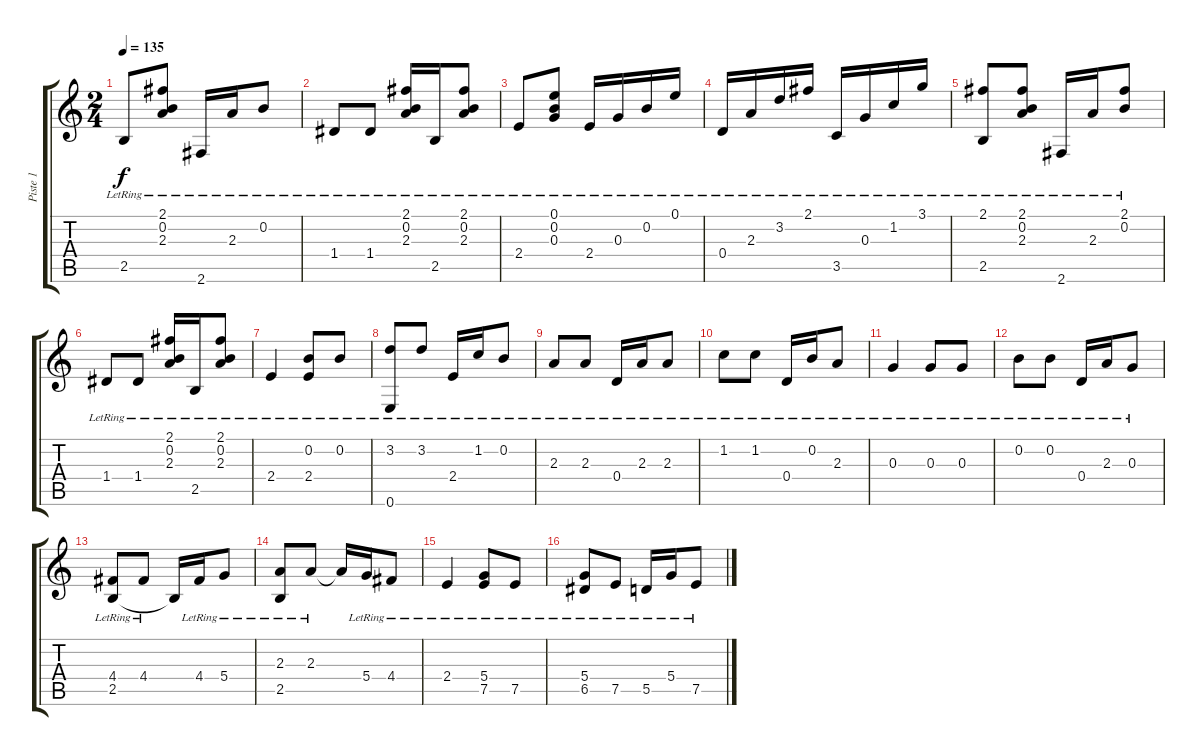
\track ("Piste 1" "Piste 1") {instrument acousticguitarnylon}
\staff {score tabs}
\tuning (E4 B3 G3 D3 A2 E2) {hide}
\ts (2 4)
\tempo 135
\clef g2
\ks c
2.5{lr}.8{dy f} (2.1{lr} 0.2{lr} 2.3{lr}).8 2.6{lr}.16 2.3{lr}.16 0.2{lr}.8 |
1.4{lr}.8 1.4{lr}.8 (2.1{lr} 0.2{lr} 2.3{lr}).16 2.5{lr}.16 (2.1{lr} 0.2{lr} 2.3{lr}).8 |
2.4{lr}.8 (0.1{lr} 0.2{lr} 0.3{lr}).8 2.4{lr}.16 0.3{lr}.16 0.2{lr}.16 0.1{lr}.16 |
0.4{lr}.16 2.3{lr}.16 3.2{lr}.16 2.1{lr}.16 3.5{lr}.16 0.3{lr}.16 1.2{lr}.16 3.1{lr}.16 |
(2.1{lr} 2.5{lr}).8 (2.1{lr} 0.2{lr} 2.3{lr}).8 2.6{lr}.16 2.3{lr}.16 (2.1{lr} 0.2{lr}).8 |
1.4{lr}.8 1.4{lr}.8 (2.1{lr} 0.2{lr} 2.3{lr}).16 2.5{lr}.16 (2.1{lr} 0.2{lr} 2.3{lr}).8 |
2.4{lr}.4 (0.2{lr} 2.4{lr}).8 0.2{lr}.8 |
(3.2{lr} 0.6{lr}).8 3.2{lr}.8 2.4{lr}.16 1.2{lr}.16 0.2{lr}.8 |
2.3{lr}.8 2.3{lr}.8 0.4{lr}.16 2.3{lr}.16 2.3{lr}.8 |
1.2{lr}.8 1.2{lr}.8 0.4{lr}.16 0.2{lr}.16 2.3{lr}.8 |
0.3{lr}.4 0.3{lr}.8 0.3{lr}.8 |
0.2{lr}.8 0.2{lr}.8 0.4{lr}.16 2.3{lr}.16 0.3{lr}.8 |
(4.4{lr} 2.5{lr}).8 4.4{lr}.8 2.5{t}.16 4.4{lr}.16 5.4{lr}.8 |
(2.3{lr} 2.5{lr}).8 2.3{lr}.8 2.3{t}.16 5.4{lr}.16 4.4{lr}.8 |
2.4{lr}.4 (5.4{lr} 7.5{lr}).8 7.5{lr}.8 |
(5.4{lr} 6.5{lr}).8 7.5{lr}.8 5.5{lr}.16 5.4{lr}.16 7.5{lr}.8
